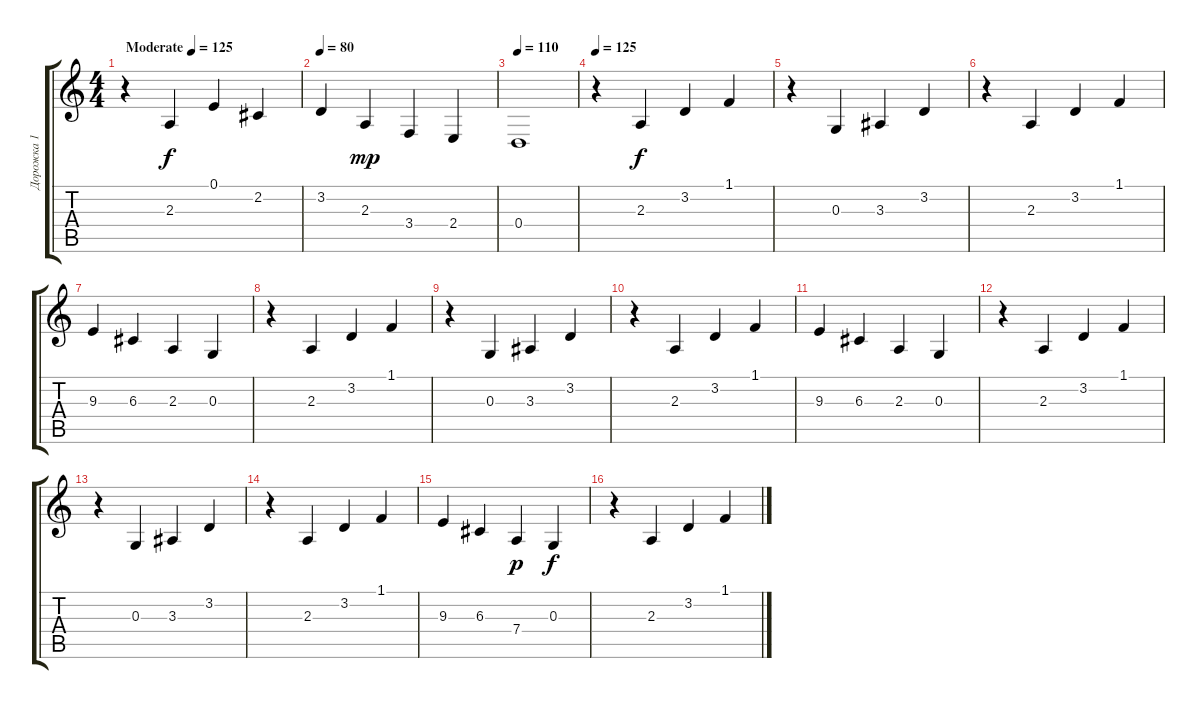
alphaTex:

\track ("Дорожка 1" "Дорожка 1") {instrument brightacousticpiano}
\staff {score tabs}
\tuning (E4 B3 G3 D3 A2 E2) {hide}
\ts (4 4)
\tempo (125 "Moderate")
\tempo 90
\tempo (125 "Moderate")
\clef g2
\ks c
r.4{dy f instrument brightacousticpiano} 2.3.4 0.1.4 2.2.4 |
\tempo 80
3.2.4 2.3.4{dy mp} 3.4.4 2.4.4 |
\tempo 110
0.4.1 |
\tempo 125
r.4 2.3.4{dy f} 3.2.4 1.1.4 |
r.4 0.3.4 3.3.4 3.2.4 |
r.4 2.3.4 3.2.4 1.1.4 |
9.3.4 6.3.4 2.3.4 0.3.4 |
r.4 2.3.4 3.2.4 1.1.4 |
r.4 0.3.4 3.3.4 3.2.4 |
r.4 2.3.4 3.2.4 1.1.4 |
9.3.4 6.3.4 2.3.4 0.3.4 |
r.4 2.3.4 3.2.4 1.1.4 |
r.4 0.3.4 3.3.4 3.2.4 |
r.4 2.3.4 3.2.4 1.1.4 |
9.3.4 6.3.4 7.4.4{dy p} 0.3.4{dy f} |
r.4 2.3.4 3.2.4 1.1.4
